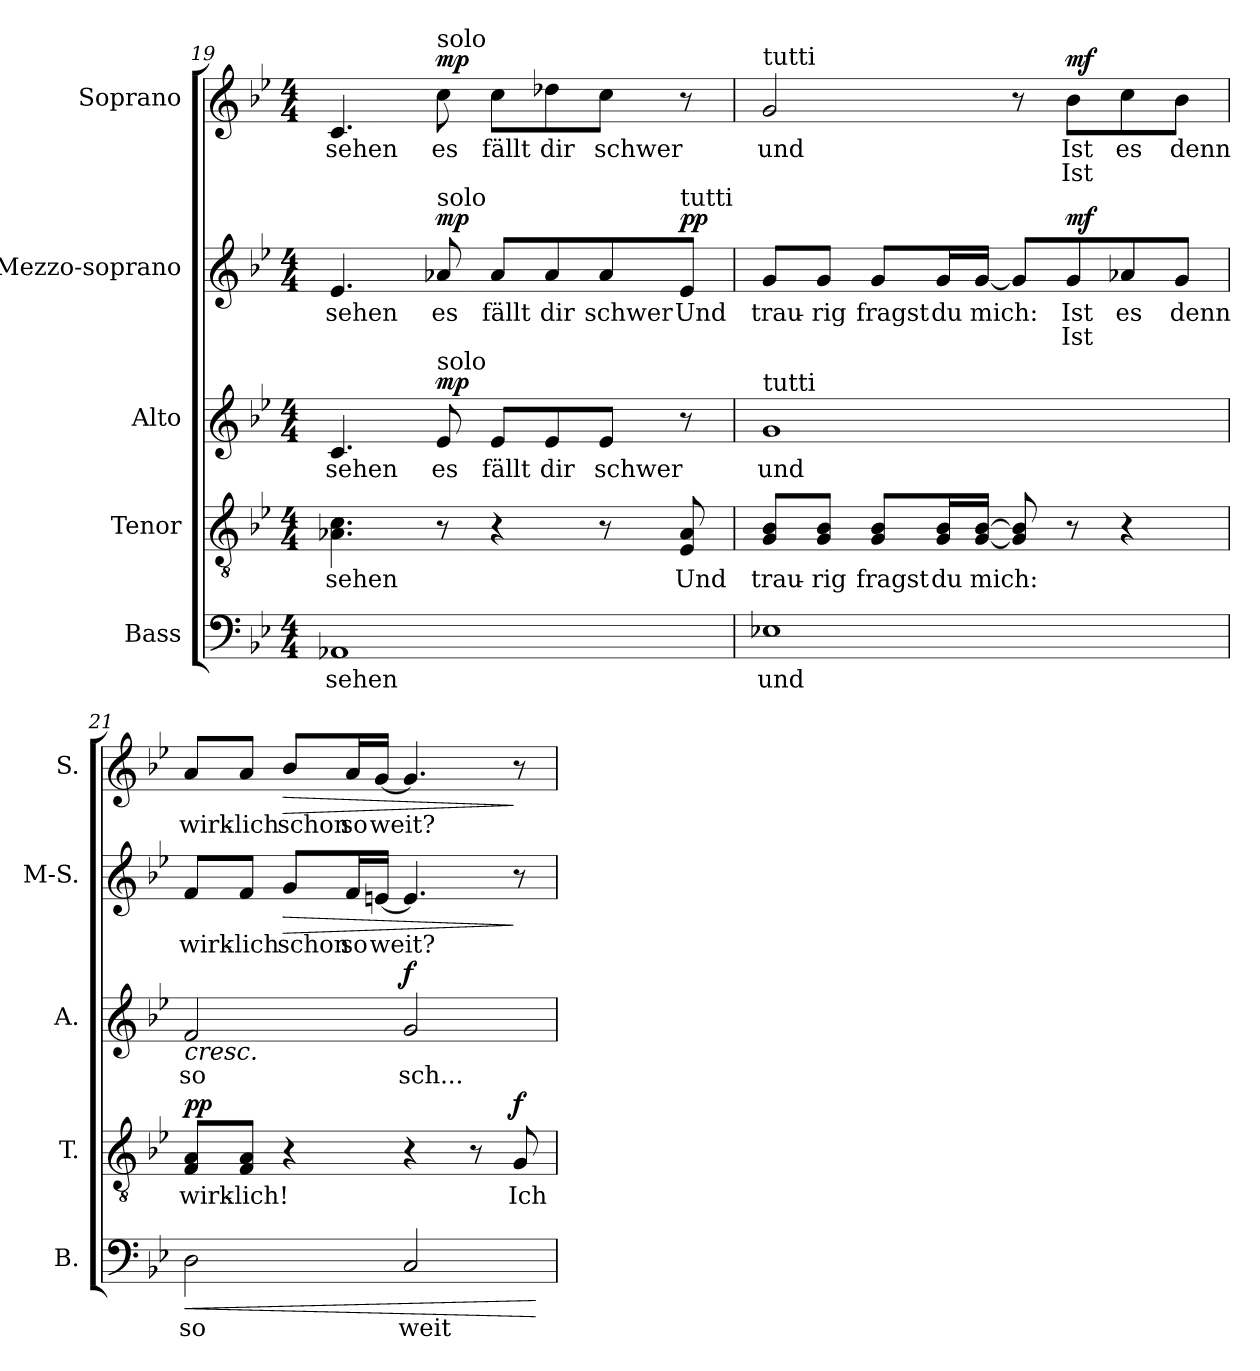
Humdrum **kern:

**kern	**text	**dynam	**kern	**text	**dynam	**kern	**text	**dynam	**kern	**text	**text	**dynam	**kern	**text	**text	**dynam
*part5	*part5	*part5	*part4	*part4	*part4	*part3	*part3	*part3	*part2	*part2	*part2	*part2	*part1	*part1	*part1	*part1
*staff5	*staff5	*staff5	*staff4	*staff4	*staff4	*staff3	*staff3	*staff3	*staff2	*staff2	*staff2	*staff2	*staff1	*staff1	*staff1	*staff1
*I"Bass	*	*	*I"Tenor	*	*	*I"Alto	*	*	*I"Mezzo-soprano	*	*	*	*I"Soprano	*	*	*
*I'B.	*	*	*I'T.	*	*	*I'A.	*	*	*I'M-S.	*	*	*	*I'S.	*	*	*
*clefF4	*	*	*clefGv2	*	*	*clefG2	*	*	*clefG2	*	*	*	*clefG2	*	*	*
*	*	*	*ITrd7c12	*	*	*	*	*	*	*	*	*	*	*	*	*
*k[b-e-]	*	*	*k[b-e-]	*	*	*k[b-e-]	*	*	*k[b-e-]	*	*	*	*k[b-e-]	*	*	*
*g:	*	*	*g:	*	*	*g:	*	*	*g:	*	*	*	*g:	*	*	*
*M4/4	*	*	*M4/4	*	*	*M4/4	*	*	*M4/4	*	*	*	*M4/4	*	*	*
=19	=19	=19	=19	=19	=19	=19	=19	=19	=19	=19	=19	=19	=19	=19	=19	=19
!	!LO:LY:b:color=#000000	!	!	!	!	!	!	!	!	!	!	!	!	!	!	!
!	!	!	!	!LO:LY:b:color=#000000	!	!	!	!	!	!	!	!	!	!	!	!
!	!	!	!	!	!	!	!LO:LY:b:color=#000000	!	!	!	!	!	!	!	!	!
!	!	!	!	!	!	!	!	!	!	!LO:LY:b:color=#000000	!	!	!	!	!	!
!	!	!	!	!	!	!	!	!	!	!	!	!	!	!LO:LY:b:color=#000000	!	!
1AA-Xi	sehen	.	4.AA-Xi\ 4.Ci	-sehen	.	4.ci/	sehen	.	4.e-i/	-sehen	.	.	4.ci/	sehen	.	.
!	!	!	!	!	!	!	!LO:LY:b:color=#000000	!	!	!	!	!	!	!	!	!
!	!	!	!	!	!	!	!	!	!	!LO:LY:b:color=#000000	!	!	!	!	!	!
!	!	!	!	!	!	!	!	!	!	!	!	!	!LO:TX:a:t=solo	!	!	!
!	!	!	!	!	!	!	!	!	!LO:TX:a:t=solo	!	!	!	!	!	!	!
!	!	!	!	!	!	!LO:TX:a:t=solo	!	!	!	!	!	!	!	!	!	!
!	!	!	!	!	!	!	!	!	!	!	!	!	!	!LO:LY:b:color=#000000	!	!
.	.	.	8r	.	.	8e-i/	es	mp	8a-Xi/	es	.	mp	8cci\	es	.	mp
!	!	!	!	!	!	!	!LO:LY:b:color=#000000	!	!	!	!	!	!	!	!	!
!	!	!	!	!	!	!	!	!	!	!LO:LY:b:color=#000000	!	!	!	!	!	!
!	!	!	!	!	!	!	!	!	!	!	!	!	!	!LO:LY:b:color=#000000	!	!
.	.	.	4r	.	.	8e-i/L	fällt	.	8a-i/L	fällt	.	.	8cci\L	fällt	.	.
!	!	!	!	!	!	!	!LO:LY:b:color=#000000	!	!	!	!	!	!	!	!	!
!	!	!	!	!	!	!	!	!	!	!LO:LY:b:color=#000000	!	!	!	!	!	!
!	!	!	!	!	!	!	!	!	!	!	!	!	!	!LO:LY:b:color=#000000	!	!
.	.	.	.	.	.	8e-i/	dir	.	8a-i/	dir	.	.	8dd-Xi\	dir	.	.
!	!	!	!	!	!	!	!LO:LY:b:color=#000000	!	!	!	!	!	!	!	!	!
!	!	!	!	!	!	!	!	!	!	!LO:LY:b:color=#000000	!	!	!	!	!	!
!	!	!	!	!	!	!	!	!	!	!	!	!	!	!LO:LY:b:color=#000000	!	!
.	.	.	8r	.	.	8e-i/J	schwer	.	8a-i/	schwer	.	.	8cci\J	schwer	.	.
!	!	!	!	!LO:LY:b:color=#000000	!	!	!	!	!	!	!	!	!	!	!	!
!	!	!	!	!	!	!	!	!	!LO:TX:a:t=tutti	!	!	!	!	!	!	!
!	!	!	!	!	!	!	!	!	!	!LO:LY:b:color=#000000	!	!	!	!	!	!
.	.	.	8EE-i/ 8AA-i	Und	.	8r	.	.	8e-i/J	Und	.	pp	8r	.	.	.
=20	=20	=20	=20	=20	=20	=20	=20	=20	=20	=20	=20	=20	=20	=20	=20	=20
!	!LO:LY:b:color=#000000	!	!	!	!	!	!	!	!	!	!	!	!	!	!	!
!	!	!	!	!LO:LY:b:color=#000000	!	!	!	!	!	!	!	!	!	!	!	!
!	!	!	!	!	!	!	!LO:LY:b:color=#000000	!	!	!	!	!	!	!	!	!
!	!	!	!	!	!	!	!	!	!	!LO:LY:b:color=#000000	!	!	!	!	!	!
!	!	!	!	!	!	!	!	!	!	!	!	!	!LO:TX:a:t=tutti	!	!	!
!	!	!	!	!	!	!LO:TX:a:t=tutti	!	!	!	!	!	!	!	!	!	!
!	!	!	!	!	!	!	!	!	!	!	!	!	!	!LO:LY:b:color=#000000	!	!
1E-Xi	und	.	8GGi/ 8BB-iL	trau-	.	1gi	und	.	8gi/L	trau-	.	.	2gi/	und	.	.
!	!	!	!	!LO:LY:b:color=#000000	!	!	!	!	!	!	!	!	!	!	!	!
!	!	!	!	!	!	!	!	!	!	!LO:LY:b:color=#000000	!	!	!	!	!	!
.	.	.	8GGi/ 8BB-iJ	-rig	.	.	.	.	8gi/J	-rig	.	.	.	.	.	.
!	!	!	!	!LO:LY:b:color=#000000	!	!	!	!	!	!	!	!	!	!	!	!
!	!	!	!	!	!	!	!	!	!	!LO:LY:b:color=#000000	!	!	!	!	!	!
.	.	.	8GGi/ 8BB-iL	fragst	.	.	.	.	8gi/L	fragst	.	.	.	.	.	.
!	!	!	!	!LO:LY:b:color=#000000	!	!	!	!	!	!	!	!	!	!	!	!
!	!	!	!	!	!	!	!	!	!	!LO:LY:b:color=#000000	!	!	!	!	!	!
.	.	.	16GGi/ 16BB-iL	du	.	.	.	.	16gi/L	du	.	.	.	.	.	.
!	!	!	!	!LO:LY:b:color=#000000	!	!	!	!	!	!	!	!	!	!	!	!
!	!	!	!	!	!	!	!	!	!	!LO:LY:b:color=#000000	!	!	!	!	!	!
.	.	.	[16GGi/ [16BB-iJJ	mich:	.	.	.	.	[16gi/JJ	mich:	.	.	.	.	.	.
.	.	.	8GGi/] 8BB-i]	.	.	.	.	.	8gi/L]	.	.	.	8r	.	.	.
!	!	!	!	!	!	!	!	!	!	!LO:LY:b:color=#000000	!LO:LY:b:color=#000000	!	!	!	!	!
!	!	!	!	!	!	!	!	!	!	!	!	!	!	!LO:LY:b:color=#000000	!LO:LY:b:color=#000000	!
.	.	.	8r	.	.	.	.	.	8gi/	Ist	Ist	mf	8b-i\L	Ist	Ist	mf
!	!	!	!	!	!	!	!	!	!	!LO:LY:b:color=#000000	!	!	!	!	!	!
!	!	!	!	!	!	!	!	!	!	!	!	!	!	!LO:LY:b:color=#000000	!	!
.	.	.	4r	.	.	.	.	.	8a-Xi/	es	.	.	8cci\	es	.	.
!	!	!	!	!	!	!	!	!	!	!LO:LY:b:color=#000000	!	!	!	!	!	!
!	!	!	!	!	!	!	!	!	!	!	!	!	!	!LO:LY:b:color=#000000	!	!
.	.	.	.	.	.	.	.	.	8gi/J	denn	.	.	8b-i\J	denn	.	.
=21	=21	=21	=21	=21	=21	=21	=21	=21	=21	=21	=21	=21	=21	=21	=21	=21
!	!LO:LY:b:color=#000000	!LO:HP:b	!	!	!	!	!	!	!	!	!	!	!	!	!	!
!	!	!LO:HP:n=1:b	!	!	!	!	!	!	!	!	!	!	!	!	!	!
!	!	!	!	!LO:LY:b:color=#000000	!	!	!	!	!	!	!	!	!	!	!	!
!	!	!	!	!	!	!	!LO:LY:b:color=#000000	!LO:HP:b	!	!	!	!	!	!	!	!
!	!	!	!	!	!	!	!	!LO:HP:n=1:b	!	!	!	!	!	!	!	!
!	!	!	!	!	!	!	!	!	!	!LO:LY:b:color=#000000	!	!	!	!	!	!
!	!	!	!	!	!	!	!	!	!	!	!	!	!	!LO:LY:b:color=#000000	!	!
2Di\	so	> <	8FFi/ 8AAiL	wirk-	pp	2fi/	so	> <	8fi/L	wirk-	.	.	8ai/L	wirk-	.	.
!	!	!	!	!LO:LY:b:color=#000000	!	!	!	!	!	!	!	!	!	!	!	!
!	!	!	!	!	!	!	!	!	!	!LO:LY:b:color=#000000	!	!	!	!	!	!
!	!	!	!	!	!	!	!	!	!	!	!	!	!	!LO:LY:b:color=#000000	!	!
.	.	.	8FFi/ 8AAiJ	-lich!	.	.	.	.	8fi/J	-lich	.	.	8ai/J	-lich	.	.
!	!	!	!	!	!	!	!	!	!	!LO:LY:b:color=#000000	!	!LO:HP:b	!	!	!	!
!	!	!	!	!	!	!	!	!	!	!	!	!	!	!LO:LY:b:color=#000000	!	!LO:HP:b
.	.	.	4r	.	.	.	.	.	8gi/L	schon	.	>	8b-i/L	schon	.	>
!	!	!	!	!	!	!	!	!	!	!LO:LY:b:color=#000000	!	!	!	!	!	!
!	!	!	!	!	!	!	!	!	!	!	!	!	!	!LO:LY:b:color=#000000	!	!
.	.	.	.	.	.	.	.	.	16fi/L	so	.	.	16ai/L	so	.	.
!	!	!	!	!	!	!	!	!	!	!LO:LY:b:color=#000000	!	!	!	!	!	!
!	!	!	!	!	!	!	!	!	!	!	!	!	!	!LO:LY:b:color=#000000	!	!
.	.	.	.	.	.	.	.	.	[16eni/JJ	weit?	.	.	[16gi/JJ	weit?	.	.
!	!LO:LY:b:color=#000000	!	!	!	!	!	!	!	!	!	!	!	!	!	!	!
!	!	!	!	!	!	!	!LO:LY:b:color=#000000	!	!	!	!	!	!	!	!	!
2Ci/	weit	]	4r	.	.	2gi/	sch...	] f	4.ei/]	.	.	.	4.gi/]	.	.	.
.	.	.	8r	.	.	.	.	.	.	.	.	.	.	.	.	.
!	!	!	!	!LO:LY:b:color=#000000	!	!	!	!	!	!	!	!	!	!	!	!
.	.	.	8GGi/	Ich	f	.	.	.	8r	.	.	]	8r	.	.	]
.	.	[	.	.	.	.	.	[	.	.	.	.	.	.	.	.
=	=	=	=	=	=	=	=	=	=	=	=	=	=	=	=	=
*-	*-	*-	*-	*-	*-	*-	*-	*-	*-	*-	*-	*-	*-	*-	*-	*-
